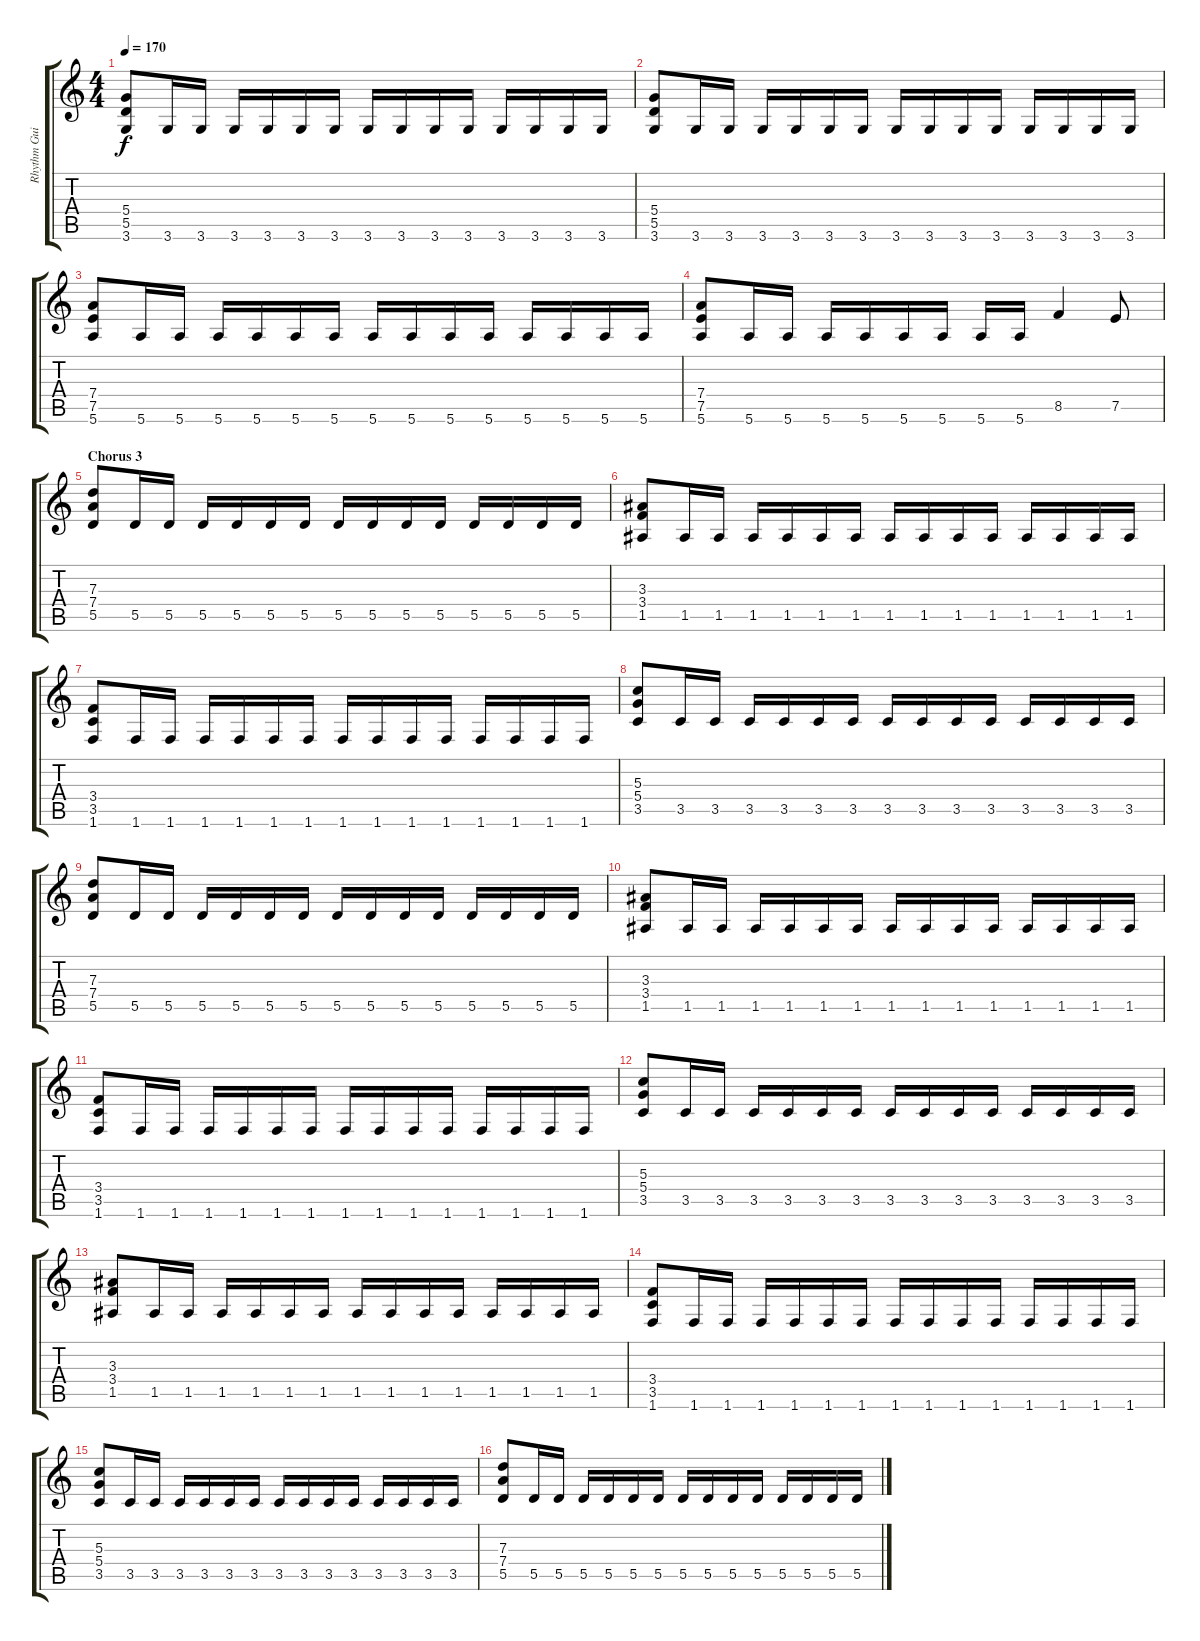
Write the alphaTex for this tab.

\track ("Rhythm Guitar 2" "Rhythm Gui") {instrument overdrivenguitar}
\staff {score tabs}
\tuning (E4 B3 G3 D3 A2 E2) {hide}
\ts (4 4)
\tempo 170
\clef g2
\ks c
(5.4 5.5 3.6).8{dy f} 3.6.16 3.6.16 3.6.16 3.6.16 3.6.16 3.6.16 3.6.16 3.6.16 3.6.16 3.6.16 3.6.16 3.6.16 3.6.16 3.6.16 |
(5.4 5.5 3.6).8 3.6.16 3.6.16 3.6.16 3.6.16 3.6.16 3.6.16 3.6.16 3.6.16 3.6.16 3.6.16 3.6.16 3.6.16 3.6.16 3.6.16 |
(7.4 7.5 5.6).8 5.6.16 5.6.16 5.6.16 5.6.16 5.6.16 5.6.16 5.6.16 5.6.16 5.6.16 5.6.16 5.6.16 5.6.16 5.6.16 5.6.16 |
(7.4 7.5 5.6).8 5.6.16 5.6.16 5.6.16 5.6.16 5.6.16 5.6.16 5.6.16 5.6.16 8.5.4 7.5.8 |
\section ("" "Chorus 3")
(7.3 7.4 5.5).8 5.5.16 5.5.16 5.5.16 5.5.16 5.5.16 5.5.16 5.5.16 5.5.16 5.5.16 5.5.16 5.5.16 5.5.16 5.5.16 5.5.16 |
(3.3 3.4 1.5).8 1.5.16 1.5.16 1.5.16 1.5.16 1.5.16 1.5.16 1.5.16 1.5.16 1.5.16 1.5.16 1.5.16 1.5.16 1.5.16 1.5.16 |
(3.4 3.5 1.6).8 1.6.16 1.6.16 1.6.16 1.6.16 1.6.16 1.6.16 1.6.16 1.6.16 1.6.16 1.6.16 1.6.16 1.6.16 1.6.16 1.6.16 |
(5.3 5.4 3.5).8 3.5.16 3.5.16 3.5.16 3.5.16 3.5.16 3.5.16 3.5.16 3.5.16 3.5.16 3.5.16 3.5.16 3.5.16 3.5.16 3.5.16 |
(7.3 7.4 5.5).8 5.5.16 5.5.16 5.5.16 5.5.16 5.5.16 5.5.16 5.5.16 5.5.16 5.5.16 5.5.16 5.5.16 5.5.16 5.5.16 5.5.16 |
(3.3 3.4 1.5).8 1.5.16 1.5.16 1.5.16 1.5.16 1.5.16 1.5.16 1.5.16 1.5.16 1.5.16 1.5.16 1.5.16 1.5.16 1.5.16 1.5.16 |
(3.4 3.5 1.6).8 1.6.16 1.6.16 1.6.16 1.6.16 1.6.16 1.6.16 1.6.16 1.6.16 1.6.16 1.6.16 1.6.16 1.6.16 1.6.16 1.6.16 |
(5.3 5.4 3.5).8 3.5.16 3.5.16 3.5.16 3.5.16 3.5.16 3.5.16 3.5.16 3.5.16 3.5.16 3.5.16 3.5.16 3.5.16 3.5.16 3.5.16 |
(3.3 3.4 1.5).8 1.5.16 1.5.16 1.5.16 1.5.16 1.5.16 1.5.16 1.5.16 1.5.16 1.5.16 1.5.16 1.5.16 1.5.16 1.5.16 1.5.16 |
(3.4 3.5 1.6).8 1.6.16 1.6.16 1.6.16 1.6.16 1.6.16 1.6.16 1.6.16 1.6.16 1.6.16 1.6.16 1.6.16 1.6.16 1.6.16 1.6.16 |
(5.3 5.4 3.5).8 3.5.16 3.5.16 3.5.16 3.5.16 3.5.16 3.5.16 3.5.16 3.5.16 3.5.16 3.5.16 3.5.16 3.5.16 3.5.16 3.5.16 |
(7.3 7.4 5.5).8 5.5.16 5.5.16 5.5.16 5.5.16 5.5.16 5.5.16 5.5.16 5.5.16 5.5.16 5.5.16 5.5.16 5.5.16 5.5.16 5.5.16
